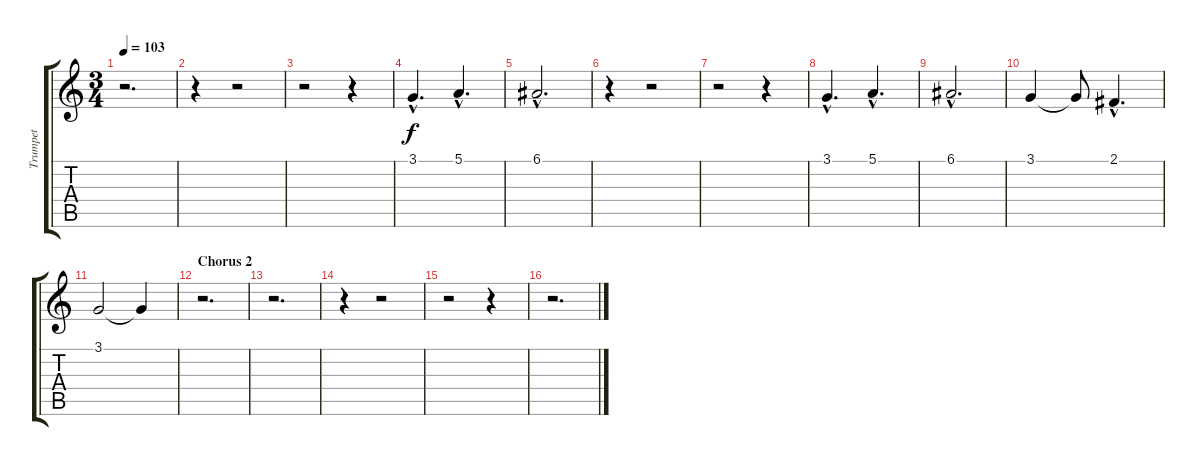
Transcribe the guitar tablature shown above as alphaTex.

\track ("Trumpet" "Trumpet") {instrument trumpet}
\staff {score tabs}
\tuning (E4 B3 G3 D3 A2 E2) {hide}
\ts (3 4)
\tempo 103
\clef g2
\ks c
r.2{d dy f} |
r.4 r.2 |
r.2 r.4 |
3.1{hac}.4{d} 5.1{hac}.4{d} |
6.1{hac}.2{d} |
r.4 r.2 |
r.2 r.4 |
3.1{hac}.4{d} 5.1{hac}.4{d} |
6.1{hac}.2{d} |
3.1.4 3.1{t}.8 2.1{hac}.4{d} |
3.1.2 3.1{t}.4 |
\section ("" "Chorus 2")
r.2{d} |
r.2{d} |
r.4 r.2 |
r.2 r.4 |
r.2{d}
